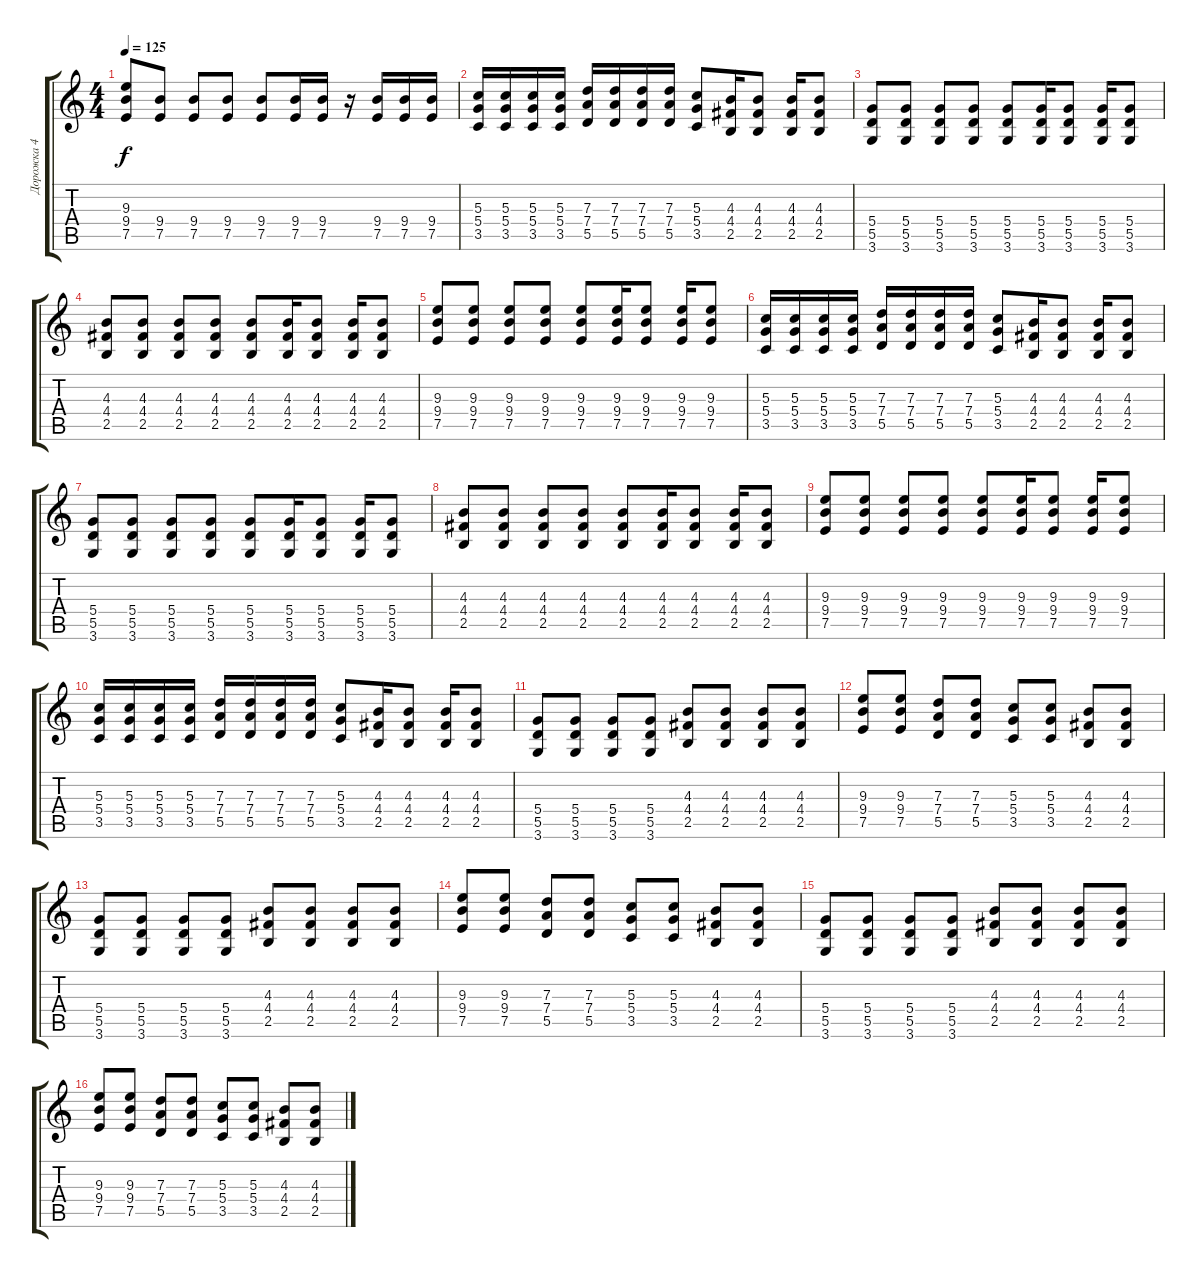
\track ("Дорожка 4" "Дорожка 4") {instrument overdrivenguitar}
\staff {score tabs}
\tuning (E4 B3 G3 D3 A2 E2) {hide}
\ts (4 4)
\tempo 125
\clef g2
\ks c
(9.3 9.4 7.5).8{dy f} (9.4 7.5).8 (9.4 7.5).8 (9.4 7.5).8 (9.4 7.5).8 (9.4 7.5).16 (9.4 7.5).16 r.16 (9.4 7.5).16 (9.4 7.5).16 (9.4 7.5).16 |
(5.3 5.4 3.5).16 (5.3 5.4 3.5).16 (5.3 5.4 3.5).16 (5.3 5.4 3.5).16 (7.3 7.4 5.5).16 (7.3 7.4 5.5).16 (7.3 7.4 5.5).16 (7.3 7.4 5.5).16 (5.3 5.4 3.5).8 (4.3 4.4 2.5).16 (4.3 4.4 2.5).8 (4.3 4.4 2.5).16 (4.3 4.4 2.5).8 |
(5.4 5.5 3.6).8 (5.4 5.5 3.6).8 (5.4 5.5 3.6).8 (5.4 5.5 3.6).8 (5.4 5.5 3.6).8 (5.4 5.5 3.6).16 (5.4 5.5 3.6).8 (5.4 5.5 3.6).16 (5.4 5.5 3.6).8 |
(4.3 4.4 2.5).8 (4.3 4.4 2.5).8 (4.3 4.4 2.5).8 (4.3 4.4 2.5).8 (4.3 4.4 2.5).8 (4.3 4.4 2.5).16 (4.3 4.4 2.5).8 (4.3 4.4 2.5).16 (4.3 4.4 2.5).8 |
(9.3 9.4 7.5).8 (9.3 9.4 7.5).8 (9.3 9.4 7.5).8 (9.3 9.4 7.5).8 (9.3 9.4 7.5).8 (9.3 9.4 7.5).16 (9.3 9.4 7.5).8 (9.3 9.4 7.5).16 (9.3 9.4 7.5).8 |
(5.3 5.4 3.5).16 (5.3 5.4 3.5).16 (5.3 5.4 3.5).16 (5.3 5.4 3.5).16 (7.3 7.4 5.5).16 (7.3 7.4 5.5).16 (7.3 7.4 5.5).16 (7.3 7.4 5.5).16 (5.3 5.4 3.5).8 (4.3 4.4 2.5).16 (4.3 4.4 2.5).8 (4.3 4.4 2.5).16 (4.3 4.4 2.5).8 |
(5.4 5.5 3.6).8 (5.4 5.5 3.6).8 (5.4 5.5 3.6).8 (5.4 5.5 3.6).8 (5.4 5.5 3.6).8 (5.4 5.5 3.6).16 (5.4 5.5 3.6).8 (5.4 5.5 3.6).16 (5.4 5.5 3.6).8 |
(4.3 4.4 2.5).8 (4.3 4.4 2.5).8 (4.3 4.4 2.5).8 (4.3 4.4 2.5).8 (4.3 4.4 2.5).8 (4.3 4.4 2.5).16 (4.3 4.4 2.5).8 (4.3 4.4 2.5).16 (4.3 4.4 2.5).8 |
(9.3 9.4 7.5).8 (9.3 9.4 7.5).8 (9.3 9.4 7.5).8 (9.3 9.4 7.5).8 (9.3 9.4 7.5).8 (9.3 9.4 7.5).16 (9.3 9.4 7.5).8 (9.3 9.4 7.5).16 (9.3 9.4 7.5).8 |
(5.3 5.4 3.5).16 (5.3 5.4 3.5).16 (5.3 5.4 3.5).16 (5.3 5.4 3.5).16 (7.3 7.4 5.5).16 (7.3 7.4 5.5).16 (7.3 7.4 5.5).16 (7.3 7.4 5.5).16 (5.3 5.4 3.5).8 (4.3 4.4 2.5).16 (4.3 4.4 2.5).8 (4.3 4.4 2.5).16 (4.3 4.4 2.5).8 |
(5.4 5.5 3.6).8 (5.4 5.5 3.6).8 (5.4 5.5 3.6).8 (5.4 5.5 3.6).8 (4.3 4.4 2.5).8 (4.3 4.4 2.5).8 (4.3 4.4 2.5).8 (4.3 4.4 2.5).8 |
(9.3 9.4 7.5).8 (9.3 9.4 7.5).8 (7.3 7.4 5.5).8 (7.3 7.4 5.5).8 (5.3 5.4 3.5).8 (5.3 5.4 3.5).8 (4.3 4.4 2.5).8 (4.3 4.4 2.5).8 |
(5.4 5.5 3.6).8 (5.4 5.5 3.6).8 (5.4 5.5 3.6).8 (5.4 5.5 3.6).8 (4.3 4.4 2.5).8 (4.3 4.4 2.5).8 (4.3 4.4 2.5).8 (4.3 4.4 2.5).8 |
(9.3 9.4 7.5).8 (9.3 9.4 7.5).8 (7.3 7.4 5.5).8 (7.3 7.4 5.5).8 (5.3 5.4 3.5).8 (5.3 5.4 3.5).8 (4.3 4.4 2.5).8 (4.3 4.4 2.5).8 |
(5.4 5.5 3.6).8 (5.4 5.5 3.6).8 (5.4 5.5 3.6).8 (5.4 5.5 3.6).8 (4.3 4.4 2.5).8 (4.3 4.4 2.5).8 (4.3 4.4 2.5).8 (4.3 4.4 2.5).8 |
(9.3 9.4 7.5).8 (9.3 9.4 7.5).8 (7.3 7.4 5.5).8 (7.3 7.4 5.5).8 (5.3 5.4 3.5).8 (5.3 5.4 3.5).8 (4.3 4.4 2.5).8 (4.3 4.4 2.5).8
